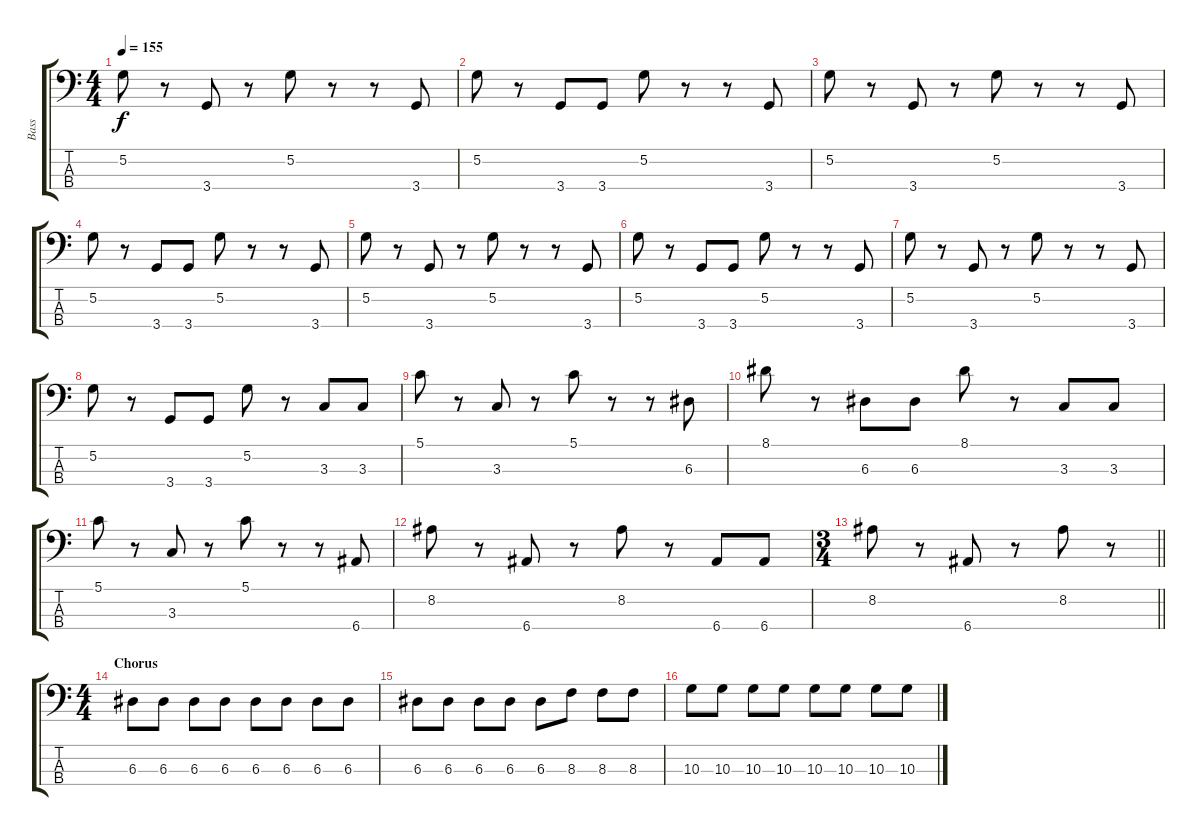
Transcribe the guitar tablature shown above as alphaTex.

\track ("Bass" "Bass") {instrument synthbass1}
\staff {score tabs}
\tuning (G2 D2 A1 E1) {hide}
\ts (4 4)
\tempo 155
\clef f4
\ks c
5.2.8{dy f} r.8 3.4.8 r.8 5.2.8 r.8 r.8 3.4.8 |
5.2.8 r.8 3.4.8 3.4.8 5.2.8 r.8 r.8 3.4.8 |
5.2.8 r.8 3.4.8 r.8 5.2.8 r.8 r.8 3.4.8 |
5.2.8 r.8 3.4.8 3.4.8 5.2.8 r.8 r.8 3.4.8 |
5.2.8 r.8 3.4.8 r.8 5.2.8 r.8 r.8 3.4.8 |
5.2.8 r.8 3.4.8 3.4.8 5.2.8 r.8 r.8 3.4.8 |
5.2.8 r.8 3.4.8 r.8 5.2.8 r.8 r.8 3.4.8 |
5.2.8 r.8 3.4.8 3.4.8 5.2.8 r.8 3.3.8 3.3.8 |
5.1.8 r.8 3.3.8 r.8 5.1.8 r.8 r.8 6.3.8 |
8.1.8 r.8 6.3.8 6.3.8 8.1.8 r.8 3.3.8 3.3.8 |
5.1.8 r.8 3.3.8 r.8 5.1.8 r.8 r.8 6.4.8 |
8.2.8 r.8 6.4.8 r.8 8.2.8 r.8 6.4.8 6.4.8 |
\ts (3 4)
\barLineRight lightlight
8.2.8 r.8 6.4.8 r.8 8.2.8 r.8 |
\ts (4 4)
\section ("" "Chorus")
6.3.8 6.3.8 6.3.8 6.3.8 6.3.8 6.3.8 6.3.8 6.3.8 |
6.3.8 6.3.8 6.3.8 6.3.8 6.3.8 8.3.8 8.3.8 8.3.8 |
10.3.8 10.3.8 10.3.8 10.3.8 10.3.8 10.3.8 10.3.8 10.3.8
